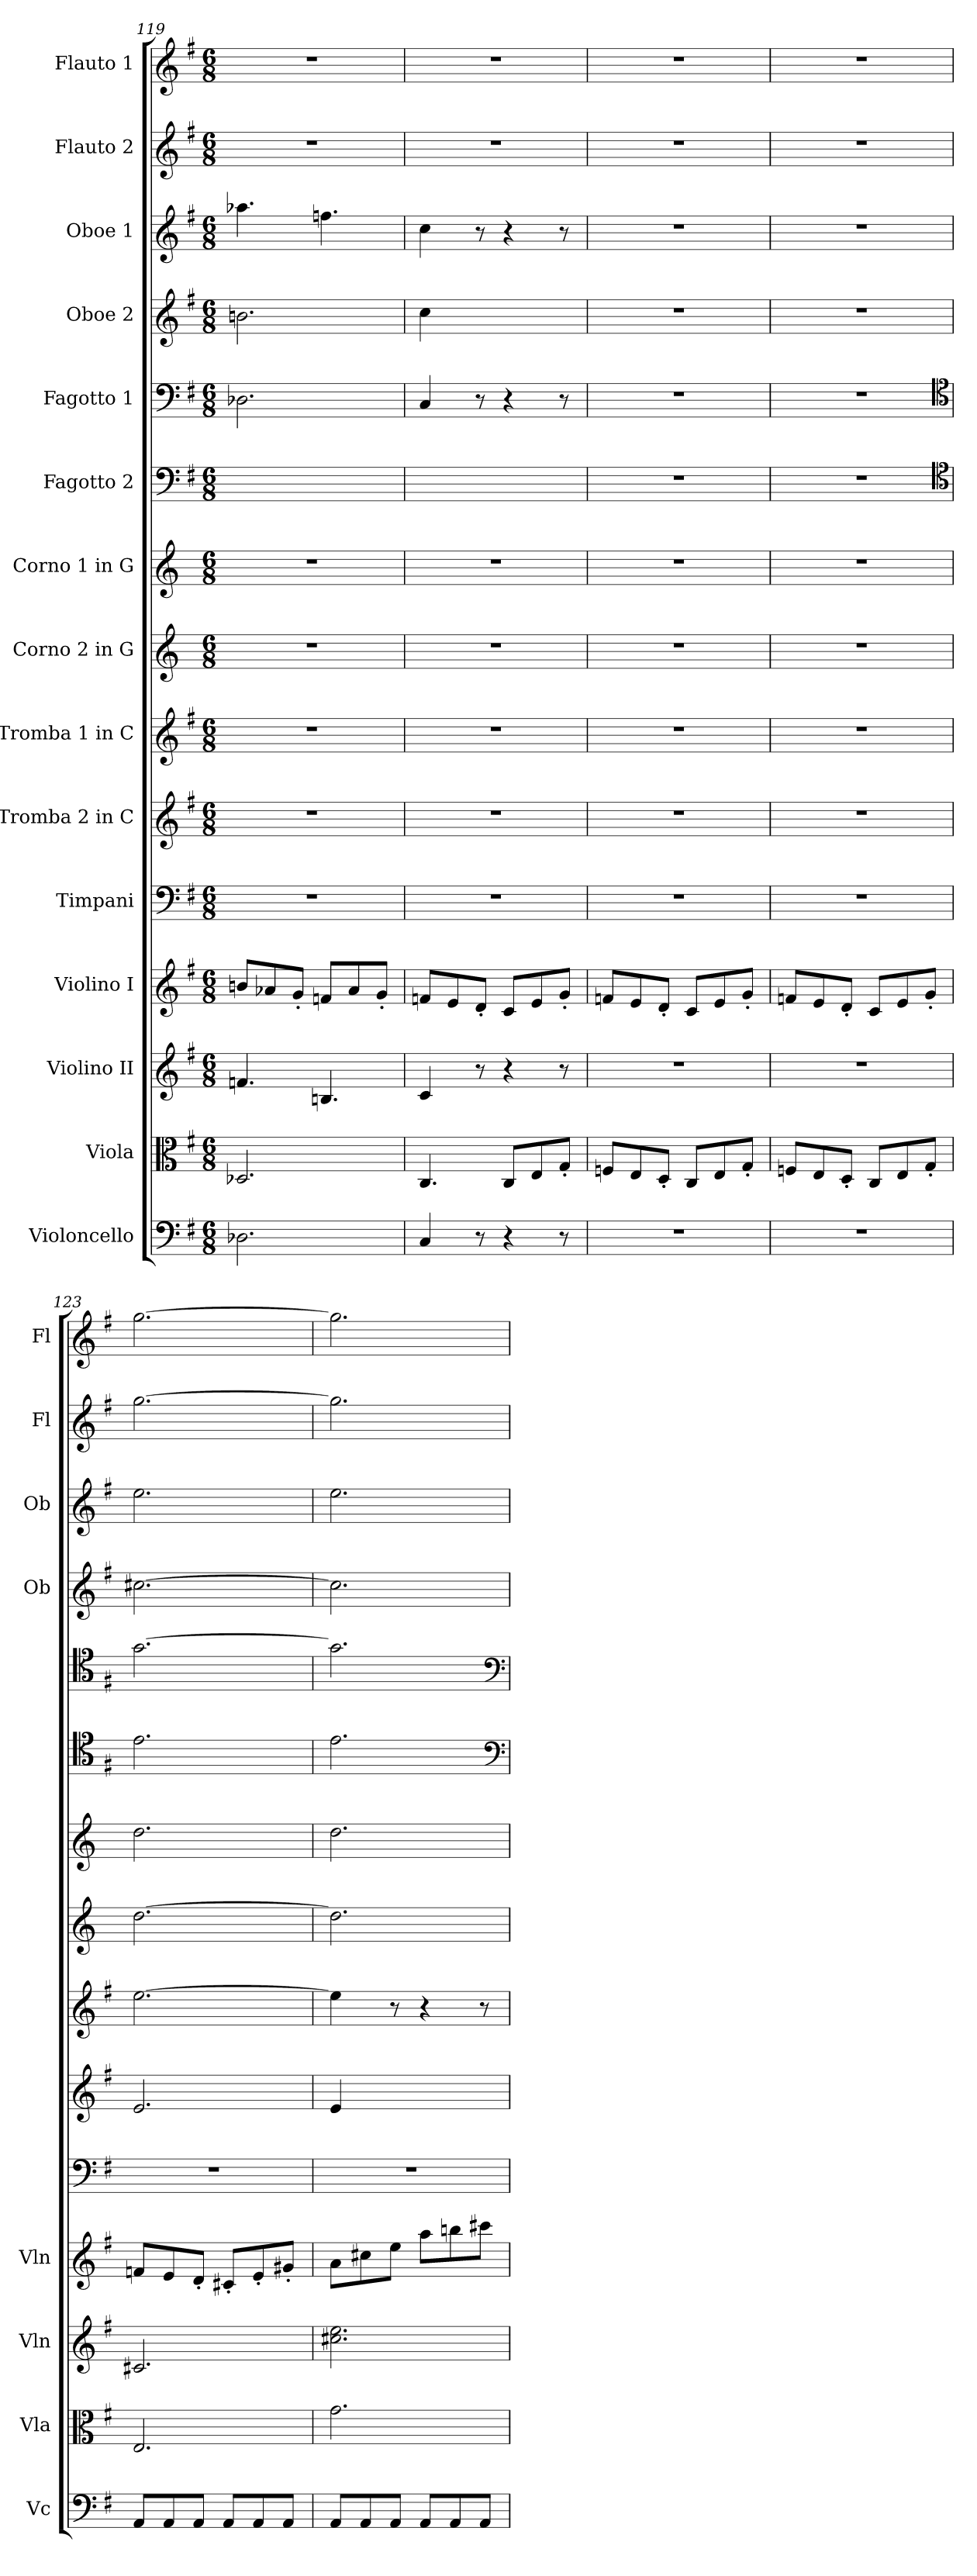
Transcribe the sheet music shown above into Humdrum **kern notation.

**kern	**kern	**kern	**kern	**kern	**kern	**kern	**kern	**kern	**kern	**kern	**kern	**kern	**kern	**kern
*part15	*part14	*part13	*part12	*part11	*part10	*part9	*part8	*part7	*part6	*part5	*part4	*part3	*part2	*part1
*staff15	*staff14	*staff13	*staff12	*staff11	*staff10	*staff9	*staff8	*staff7	*staff6	*staff5	*staff4	*staff3	*staff2	*staff1
*I"Violoncello	*I"Viola	*I"Violino II	*I"Violino I	*I"Timpani	*I"Tromba 2 in C	*I"Tromba 1 in C	*I"Corno 2 in G	*I"Corno 1 in G	*I"Fagotto 2	*I"Fagotto 1	*I"Oboe 2	*I"Oboe 1	*I"Flauto 2	*I"Flauto 1
*I'Vc	*I'Vla	*I'Vln	*I'Vln	*	*	*	*	*	*	*	*I'Ob	*I'Ob	*I'Fl	*I'Fl
*clefF4	*clefC3	*clefG2	*clefG2	*clefF4	*clefG2	*clefG2	*clefG2	*clefG2	*clefF4	*clefF4	*clefG2	*clefG2	*clefG2	*clefG2
*	*	*	*	*	*ITrd1c2	*ITrd1c2	*ITrd-4c-7	*ITrd-4c-7	*	*	*	*	*	*
*k[f#]	*k[f#]	*k[f#]	*k[f#]	*k[f#]	*k[b-]	*k[b-]	*k[f#]	*k[f#]	*k[f#]	*k[f#]	*k[f#]	*k[f#]	*k[f#]	*k[f#]
*G:	*G:	*G:	*G:	*G:	*F:	*F:	*G:	*G:	*G:	*G:	*G:	*G:	*G:	*G:
*M6/8	*M6/8	*M6/8	*M6/8	*M6/8	*M6/8	*M6/8	*M6/8	*M6/8	*M6/8	*M6/8	*M6/8	*M6/8	*M6/8	*M6/8
=119	=119	=119	=119	=119	=119	=119	=119	=119	=119	=119	=119	=119	=119	=119
2.D-X	2.D-X	4.fn	8bn/L	2.r	2.r	2.r	2.r	2.r	2.ryy	2.D-X	2.bn	4.aa-X	2.r	2.r
.	.	.	8a-X/	.	.	.	.	.	.	.	.	.	.	.
.	.	.	8g'/J	.	.	.	.	.	.	.	.	.	.	.
.	.	4.Bn	8fn/L	.	.	.	.	.	.	.	.	4.ffn	.	.
.	.	.	8a-/	.	.	.	.	.	.	.	.	.	.	.
.	.	.	8g'/J	.	.	.	.	.	.	.	.	.	.	.
=120	=120	=120	=120	=120	=120	=120	=120	=120	=120	=120	=120	=120	=120	=120
4C	4.C	4c	8fn/L	2.r	2.r	2.r	2.r	2.r	2.ryy	4C	4cc	4cc	2.r	2.r
.	.	.	8e/	.	.	.	.	.	.	.	.	.	.	.
8r	.	8r	8d'/J	.	.	.	.	.	.	8r	8ryy	8r	.	.
4r	8C/L	4r	8c/L	.	.	.	.	.	.	4r	4ryy	4r	.	.
.	8E/	.	8e/	.	.	.	.	.	.	.	.	.	.	.
8r	8G'/J	8r	8g'/J	.	.	.	.	.	.	8r	8ryy	8r	.	.
=121	=121	=121	=121	=121	=121	=121	=121	=121	=121	=121	=121	=121	=121	=121
2.r	8Fn/L	2.r	8fn/L	2.r	2.r	2.r	2.r	2.r	2.r	2.r	2.r	2.r	2.r	2.r
.	8E/	.	8e/	.	.	.	.	.	.	.	.	.	.	.
.	8D'/J	.	8d'/J	.	.	.	.	.	.	.	.	.	.	.
.	8C/L	.	8c/L	.	.	.	.	.	.	.	.	.	.	.
.	8E/	.	8e/	.	.	.	.	.	.	.	.	.	.	.
.	8G'/J	.	8g'/J	.	.	.	.	.	.	.	.	.	.	.
=122	=122	=122	=122	=122	=122	=122	=122	=122	=122	=122	=122	=122	=122	=122
2.r	8Fn/L	2.r	8fn/L	2.r	2.r	2.r	2.r	2.r	2.r	2.r	2.r	2.r	2.r	2.r
.	8E/	.	8e/	.	.	.	.	.	.	.	.	.	.	.
.	8D'/J	.	8d'/J	.	.	.	.	.	.	.	.	.	.	.
.	8C/L	.	8c/L	.	.	.	.	.	.	.	.	.	.	.
.	8E/	.	8e/	.	.	.	.	.	.	.	.	.	.	.
.	8G'/J	.	8g'/J	.	.	.	.	.	.	.	.	.	.	.
*	*	*	*	*	*	*	*	*	*clefC4	*clefC4	*	*	*	*
=123	=123	=123	=123	=123	=123	=123	=123	=123	=123	=123	=123	=123	=123	=123
8AA/L	2.E	2.c#X	8fn/L	2.r	2.d	[2.dd	[2.aa	2.aa	2.e	[2.g	[2.cc#X	2.ee	[2.gg	[2.gg
8AA/	.	.	8e/	.	.	.	.	.	.	.	.	.	.	.
8AA/J	.	.	8d'/J	.	.	.	.	.	.	.	.	.	.	.
8AA/L	.	.	8c#X'/L	.	.	.	.	.	.	.	.	.	.	.
8AA/	.	.	8e'/	.	.	.	.	.	.	.	.	.	.	.
8AA/J	.	.	8g#X'/J	.	.	.	.	.	.	.	.	.	.	.
=124	=124	=124	=124	=124	=124	=124	=124	=124	=124	=124	=124	=124	=124	=124
8AA/L	2.g	2.cc#X 2.ee	8a\L	2.r	4d	4dd]	2.aa]	2.aa	2.e	2.g]	2.cc#]	2.ee	2.gg]	2.gg]
8AA/	.	.	8cc#X\	.	.	.	.	.	.	.	.	.	.	.
8AA/J	.	.	8ee\J	.	8ryy	8r	.	.	.	.	.	.	.	.
8AA/L	.	.	8aa\L	.	4ryy	4r	.	.	.	.	.	.	.	.
8AA/	.	.	8bbn\	.	.	.	.	.	.	.	.	.	.	.
8AA/J	.	.	8ccc#X\J	.	8ryy	8r	.	.	.	.	.	.	.	.
*	*	*	*	*	*	*	*	*	*clefF4	*clefF4	*	*	*	*
=	=	=	=	=	=	=	=	=	=	=	=	=	=	=
*-	*-	*-	*-	*-	*-	*-	*-	*-	*-	*-	*-	*-	*-	*-
